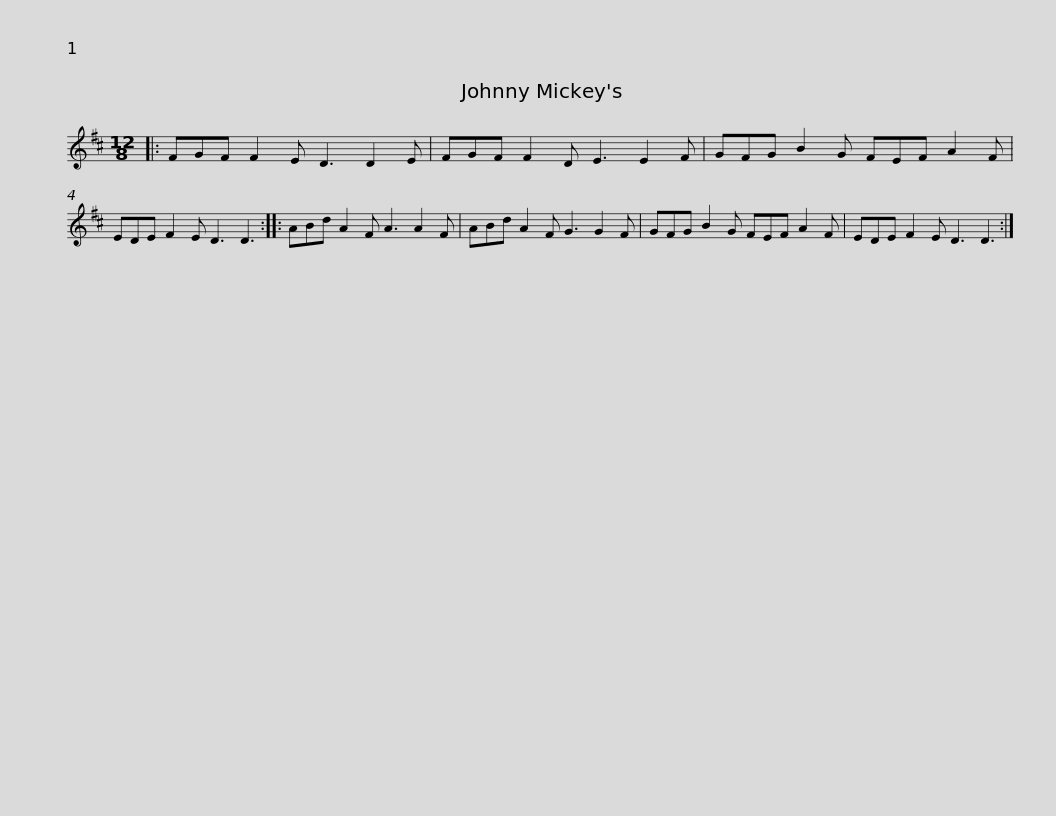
X:1
L:1/8
M:12/8
I:linebreak $
K:D
V:1 treble
V:1
|: FGF F2 E D3 D2 E | FGF F2 D E3 E2 F | GFG B2 G FEF A2 F | EDE F2 E D3 D3 ::$ ABd A2 F A3 A2 F | %5
 ABd A2 F G3 G2 F | GFG B2 G FEF A2 F | EDE F2 E D3 D3 :| %8
